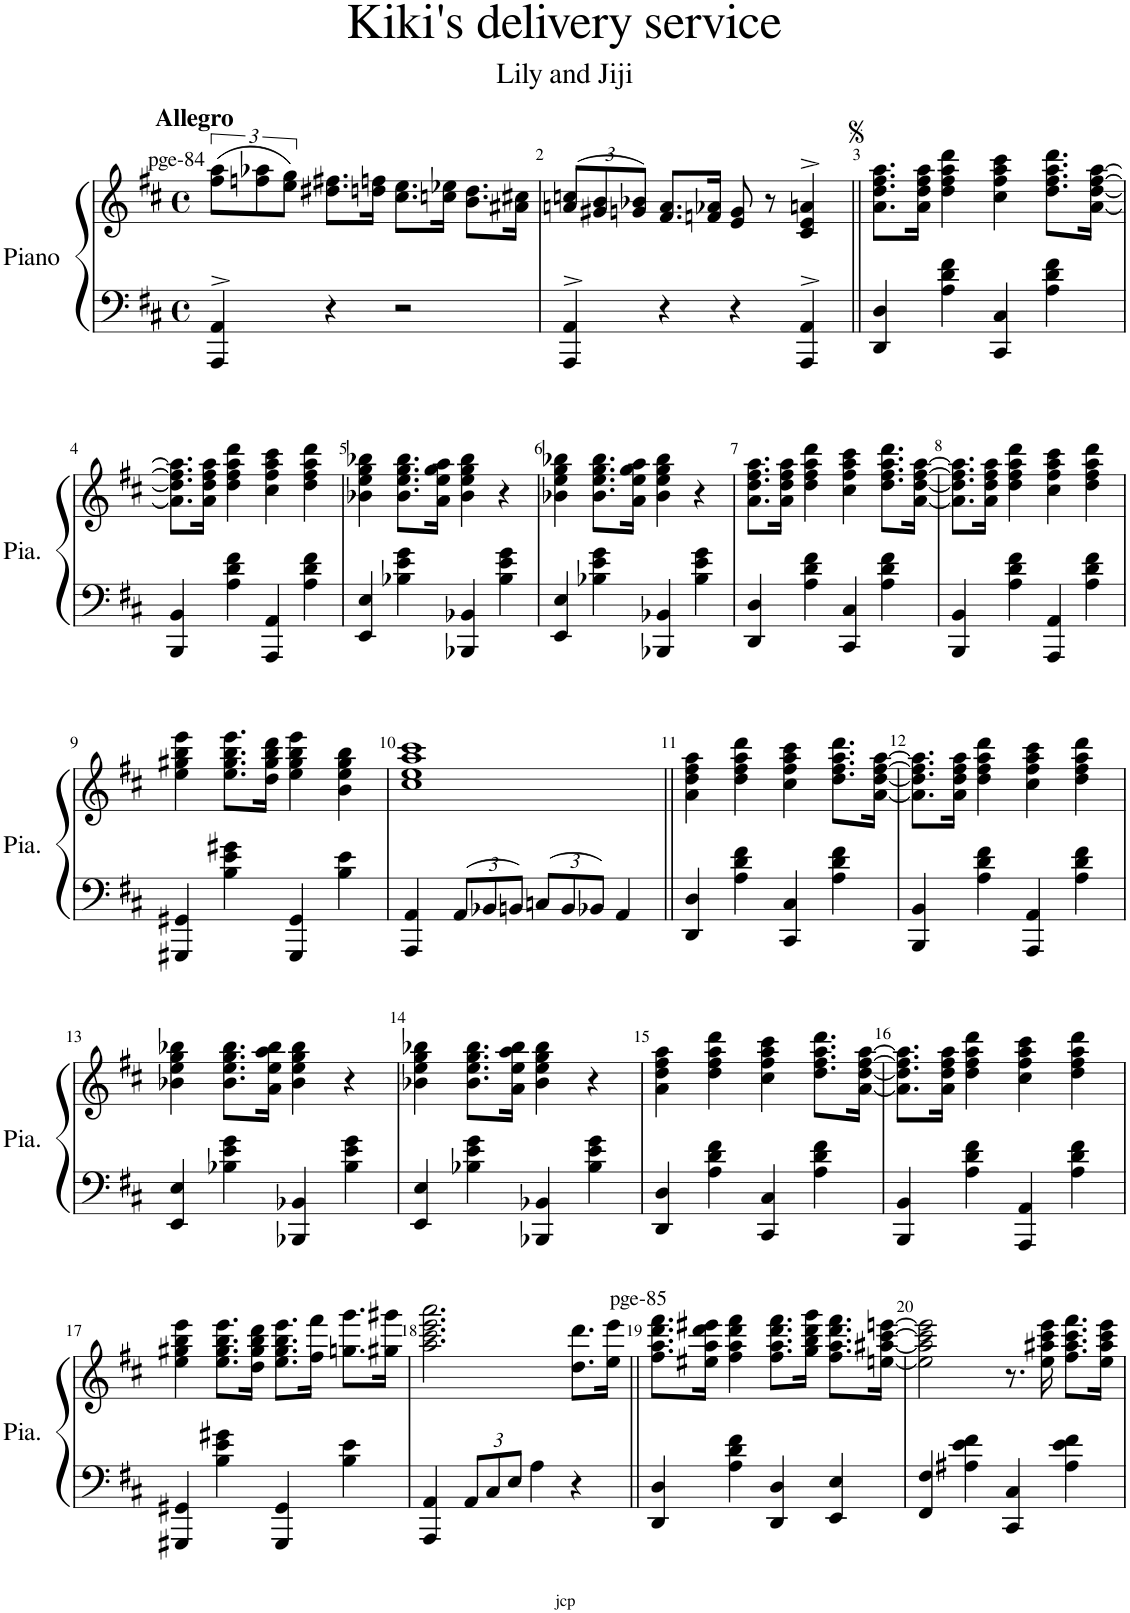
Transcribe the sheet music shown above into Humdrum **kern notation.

**kern	**kern
*part1	*part1
*staff2	*staff1
*I"Piano	*
*I'Pia.	*
*clefF4	*clefG2
*k[f#c#]	*k[f#c#]
*M4/4	*M4/4
*met(c)	*met(c)
=1	=1
!	!LO:TX:a:t=pge-84
!	!LO:TX:a:B:t=Allegro
4AAA/^> 4AA/^>	(12ff#\ 12aa\L
.	12ffn\ 12aa-X\
.	12ee\ 12gg\J)
4r	8.dd#X\ 8.ff#X\L
.	16ddn\ 16ffn\Jk
2r	8.cc#\ 8.ee\L
.	16ccn\ 16ee-X\Jk
.	8.b\ 8.dd\L
.	16a#X\ 16cc#X\Jk
=2	=2
*	*Xbrackettup
4AAA/^> 4AA/^>	(>12an/ 12ccn/L
.	12g#X/ 12b/
.	12gn/ 12b-X/J)
4r	8.f#/ 8.a/L
.	16fn/ 16a-X/Jk
4r	8e/ 8g/
.	8r
4AAA/^> 4AA/^>	4c#/^> 4e/^> 4an/^>
=3||	=3||
4DD/ 4D/	8.a\ 8.dd\ 8.ff#\ 8.aa\L
.	16a\ 16dd\ 16ff#\ 16aa\Jk
4A\ 4d\ 4f#\	4dd\ 4ff#\ 4aa\ 4ddd\
4CC#/ 4C#/	4cc#\ 4ff#\ 4aa\ 4ccc#\
4A\ 4d\ 4f#\	8.dd\ 8.ff#\ 8.aa\ 8.ddd\L
.	[16a\ [16dd\ [16ff#\ [16aa\Jk
!!LO:LB:g=z
=4	=4
4BBB/ 4BB/	8.a\] 8.dd\] 8.ff#\] 8.aa\]L
.	16a\ 16dd\ 16ff#\ 16aa\Jk
4A\ 4d\ 4f#\	4dd\ 4ff#\ 4aa\ 4ddd\
4AAA/ 4AA/	4cc#\ 4ff#\ 4aa\ 4ccc#\
4A\ 4d\ 4f#\	4dd\ 4ff#\ 4aa\ 4ddd\
=5	=5
4EE/ 4E/	4b-X\ 4ee\ 4gg\ 4bb-X\
4B-X\ 4e\ 4g\	8.b-\ 8.ee\ 8.gg\ 8.bb-\L
.	16a\ 16ee\ 16gg\ 16aa\Jk
4BBB-X/ 4BB-X/	4b-\ 4ee\ 4gg\ 4bb-\
4B-\ 4e\ 4g\	4r
=6	=6
4EE/ 4E/	4b-X\ 4ee\ 4gg\ 4bb-X\
4B-X\ 4e\ 4g\	8.b-\ 8.ee\ 8.gg\ 8.bb-\L
.	16a\ 16ee\ 16gg\ 16aa\Jk
4BBB-X/ 4BB-X/	4b-\ 4ee\ 4gg\ 4bb-\
4B-\ 4e\ 4g\	4r
=7	=7
4DD/ 4D/	8.a\ 8.dd\ 8.ff#\ 8.aa\L
.	16a\ 16dd\ 16ff#\ 16aa\Jk
4A\ 4d\ 4f#\	4dd\ 4ff#\ 4aa\ 4ddd\
4CC#/ 4C#/	4cc#\ 4ff#\ 4aa\ 4ccc#\
4A\ 4d\ 4f#\	8.dd\ 8.ff#\ 8.aa\ 8.ddd\L
.	[16a\ [16dd\ [16ff#\ [16aa\Jk
=8	=8
4BBB/ 4BB/	8.a\] 8.dd\] 8.ff#\] 8.aa\]L
.	16a\ 16dd\ 16ff#\ 16aa\Jk
4A\ 4d\ 4f#\	4dd\ 4ff#\ 4aa\ 4ddd\
4AAA/ 4AA/	4cc#\ 4ff#\ 4aa\ 4ccc#\
4A\ 4d\ 4f#\	4dd\ 4ff#\ 4aa\ 4ddd\
!!LO:LB:g=z
=9	=9
4GGG#X/ 4GG#X/	4ee\ 4gg#X\ 4bb\ 4eee\
4B\ 4e\ 4g#X\	8.ee\ 8.gg#\ 8.bb\ 8.eee\L
.	16dd\ 16gg#\ 16bb\ 16ddd\Jk
4GGG#/ 4GG#/	4ee\ 4gg#\ 4bb\ 4eee\
4B\ 4e\	4b\ 4ee\ 4gg#\ 4bb\
=10	=10
4AAA/ 4AA/	1cc# 1ee 1aa 1ccc#
*Xbrackettup	*
12AA/L	.
12BB-X/	.
12BBn/J	.
12Cn/L	.
12BB/	.
12BB-X/J	.
4AA/	.
=11||	=11||
4DD/ 4D/	4a\ 4dd\ 4ff#\ 4aa\
4A\ 4d\ 4f#\	4dd\ 4ff#\ 4aa\ 4ddd\
4CC#/ 4C#/	4cc#\ 4ff#\ 4aa\ 4ccc#\
4A\ 4d\ 4f#\	8.dd\ 8.ff#\ 8.aa\ 8.ddd\L
.	[16a\ [16dd\ [16ff#\ [16aa\Jk
=12	=12
4BBB/ 4BB/	8.a\] 8.dd\] 8.ff#\] 8.aa\]L
.	16a\ 16dd\ 16ff#\ 16aa\Jk
4A\ 4d\ 4f#\	4dd\ 4ff#\ 4aa\ 4ddd\
4AAA/ 4AA/	4cc#\ 4ff#\ 4aa\ 4ccc#\
4A\ 4d\ 4f#\	4dd\ 4ff#\ 4aa\ 4ddd\
!!LO:LB:g=z
=13	=13
4EE/ 4E/	4b-X\ 4ee\ 4gg\ 4bb-X\
4B-X\ 4e\ 4g\	8.b-\ 8.ee\ 8.gg\ 8.bb-\L
.	16a\ 16ee\ 16aa\ 16bb-\Jk
4BBB-X/ 4BB-X/	4b-\ 4ee\ 4gg\ 4bb-\
4B-\ 4e\ 4g\	4r
=14	=14
4EE/ 4E/	4b-X\ 4ee\ 4gg\ 4bb-X\
4B-X\ 4e\ 4g\	8.b-\ 8.ee\ 8.gg\ 8.bb-\L
.	16a\ 16ee\ 16aa\ 16bb-\Jk
4BBB-X/ 4BB-X/	4b-\ 4ee\ 4gg\ 4bb-\
4B-\ 4e\ 4g\	4r
=15	=15
4DD/ 4D/	4a\ 4dd\ 4ff#\ 4aa\
4A\ 4d\ 4f#\	4dd\ 4ff#\ 4aa\ 4ddd\
4CC#/ 4C#/	4cc#\ 4ff#\ 4aa\ 4ccc#\
4A\ 4d\ 4f#\	8.dd\ 8.ff#\ 8.aa\ 8.ddd\L
.	[16a\ [16dd\ [16ff#\ [16aa\Jk
=16	=16
4BBB/ 4BB/	8.a\] 8.dd\] 8.ff#\] 8.aa\]L
.	16a\ 16dd\ 16ff#\ 16aa\Jk
4A\ 4d\ 4f#\	4dd\ 4ff#\ 4aa\ 4ddd\
4AAA/ 4AA/	4cc#\ 4ff#\ 4aa\ 4ccc#\
4A\ 4d\ 4f#\	4dd\ 4ff#\ 4aa\ 4ddd\
!!LO:LB:g=z
=17	=17
4GGG#X/ 4GG#X/	4ee\ 4gg#X\ 4bb\ 4eee\
4B\ 4e\ 4g#X\	8.ee\ 8.gg#\ 8.bb\ 8.eee\L
.	16dd\ 16gg#\ 16bb\ 16ddd\Jk
4GGG#/ 4GG#/	8.ee\ 8.gg#\ 8.bb\ 8.eee\L
.	16ff#\ 16fff#\Jk
4B\ 4e\	8.ggn\ 8.ggg\L
.	16gg#X\ 16ggg#X\Jk
=18	=18
4AAA/ 4AA/	2.aa\ 2.ccc#\ 2.eee\ 2.aaa\
12AA/L	.
12C#/	.
12E/J	.
4A\	.
4r	8.dd\ 8.ddd\L
.	16ee\ 16eee\Jk
=19||	=19||
!	!LO:TX:a:t=pge-85
4DD/ 4D/	8.ff#\ 8.aa\ 8.ddd\ 8.fff#\L
.	16ee#X\ 16aa\ 16ddd\ 16eee#X\Jk
4A\ 4d\ 4f#\	4ff#\ 4aa\ 4ddd\ 4fff#\
4DD/ 4D/	8.ff#\ 8.aa\ 8.ddd\ 8.fff#\L
.	16gg\ 16bb\ 16ddd\ 16ggg\Jk
4EE/ 4E/	8.ff#\ 8.aa\ 8.ddd\ 8.fff#\L
.	[16een\ [16aa#X\ [16ccc#\ [16eeen\Jk
=20	=20
4FF#/ 4F#/	2ee\] 2aa#\] 2ccc#\] 2eee\]
4A#X\ 4e\ 4f#\	.
4CC#/ 4C#/	8.r
.	16ee\ 16aa#X\ 16ccc#\ 16eee\
4A#\ 4e\ 4f#\	8.ff#\ 8.aa#\ 8.ccc#\ 8.fff#\L
.	16ee\ 16aa#\ 16ccc#\ 16eee\Jk
=	=
*-	*-
